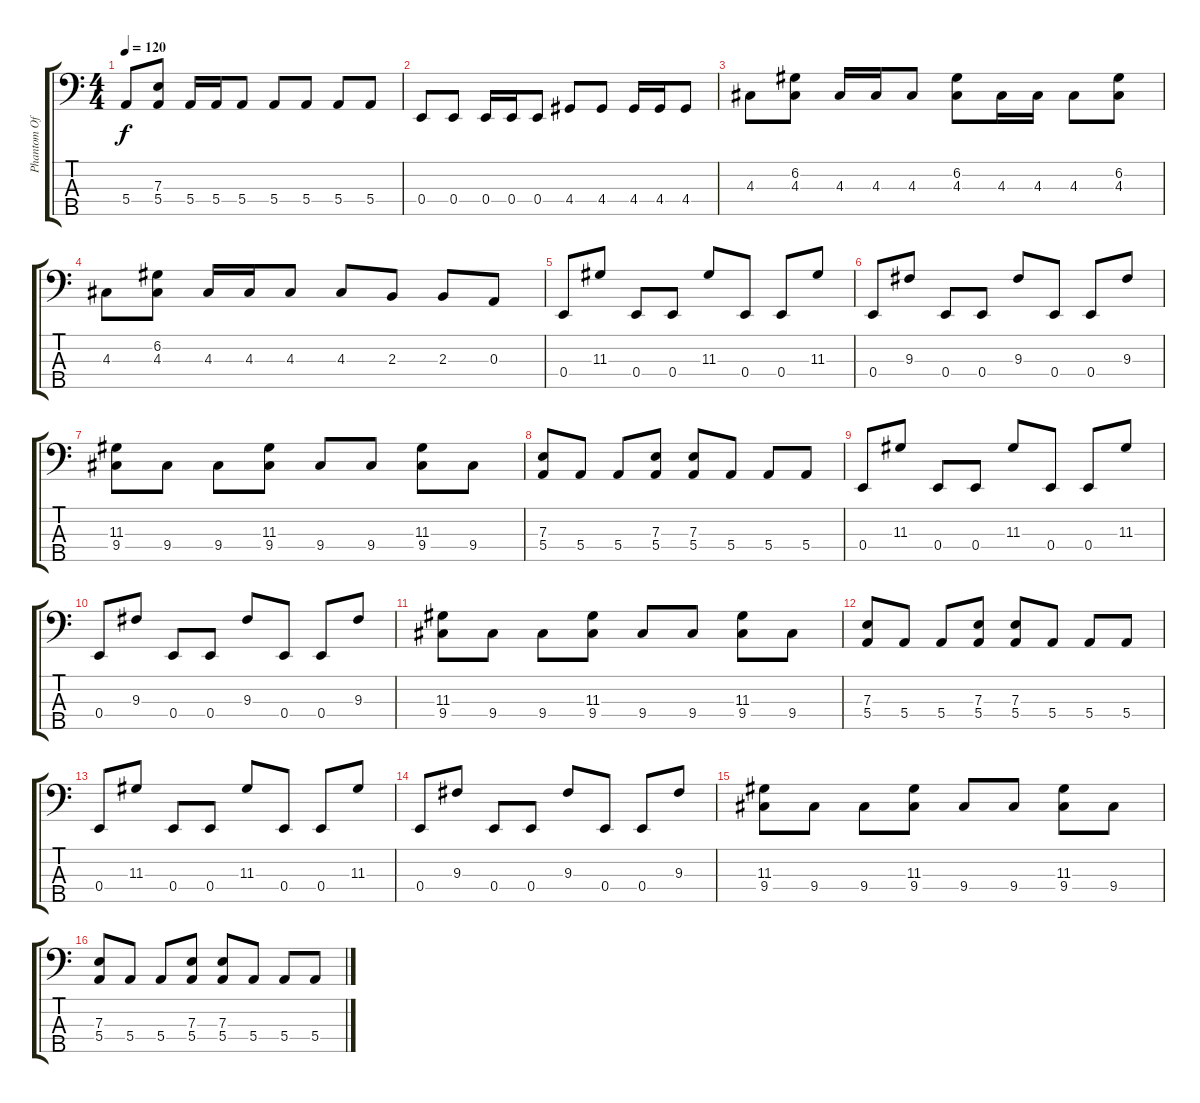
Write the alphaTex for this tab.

\track ("Phantom Of The Opera" "Phantom Of") {instrument electricbassfinger}
\staff {score tabs}
\tuning (G2 D2 A1 E1 B0) {hide}
\ts (4 4)
\tempo 120
\clef f4
\ks c
5.4.8{dy f} (7.3 5.4).8 5.4.16 5.4.16 5.4.8 5.4.8 5.4.8 5.4.8 5.4.8 |
0.4.8 0.4.8 0.4.16 0.4.16 0.4.8 4.4.8 4.4.8 4.4.16 4.4.16 4.4.8 |
4.3.8 (6.2 4.3).8 4.3.16 4.3.16 4.3.8 (6.2 4.3).8 4.3.16 4.3.16 4.3.8 (6.2 4.3).8 |
4.3.8 (6.2 4.3).8 4.3.16 4.3.16 4.3.8 4.3.8 2.3.8 2.3.8 0.3.8 |
0.4.8 11.3.8 0.4.8 0.4.8 11.3.8 0.4.8 0.4.8 11.3.8 |
0.4.8 9.3.8 0.4.8 0.4.8 9.3.8 0.4.8 0.4.8 9.3.8 |
(11.3 9.4).8 9.4.8 9.4.8 (11.3 9.4).8 9.4.8 9.4.8 (11.3 9.4).8 9.4.8 |
(7.3 5.4).8 5.4.8 5.4.8 (7.3 5.4).8 (7.3 5.4).8 5.4.8 5.4.8 5.4.8 |
0.4.8 11.3.8 0.4.8 0.4.8 11.3.8 0.4.8 0.4.8 11.3.8 |
0.4.8 9.3.8 0.4.8 0.4.8 9.3.8 0.4.8 0.4.8 9.3.8 |
(11.3 9.4).8 9.4.8 9.4.8 (11.3 9.4).8 9.4.8 9.4.8 (11.3 9.4).8 9.4.8 |
(7.3 5.4).8 5.4.8 5.4.8 (7.3 5.4).8 (7.3 5.4).8 5.4.8 5.4.8 5.4.8 |
0.4.8 11.3.8 0.4.8 0.4.8 11.3.8 0.4.8 0.4.8 11.3.8 |
0.4.8 9.3.8 0.4.8 0.4.8 9.3.8 0.4.8 0.4.8 9.3.8 |
(11.3 9.4).8 9.4.8 9.4.8 (11.3 9.4).8 9.4.8 9.4.8 (11.3 9.4).8 9.4.8 |
(7.3 5.4).8 5.4.8 5.4.8 (7.3 5.4).8 (7.3 5.4).8 5.4.8 5.4.8 5.4.8
